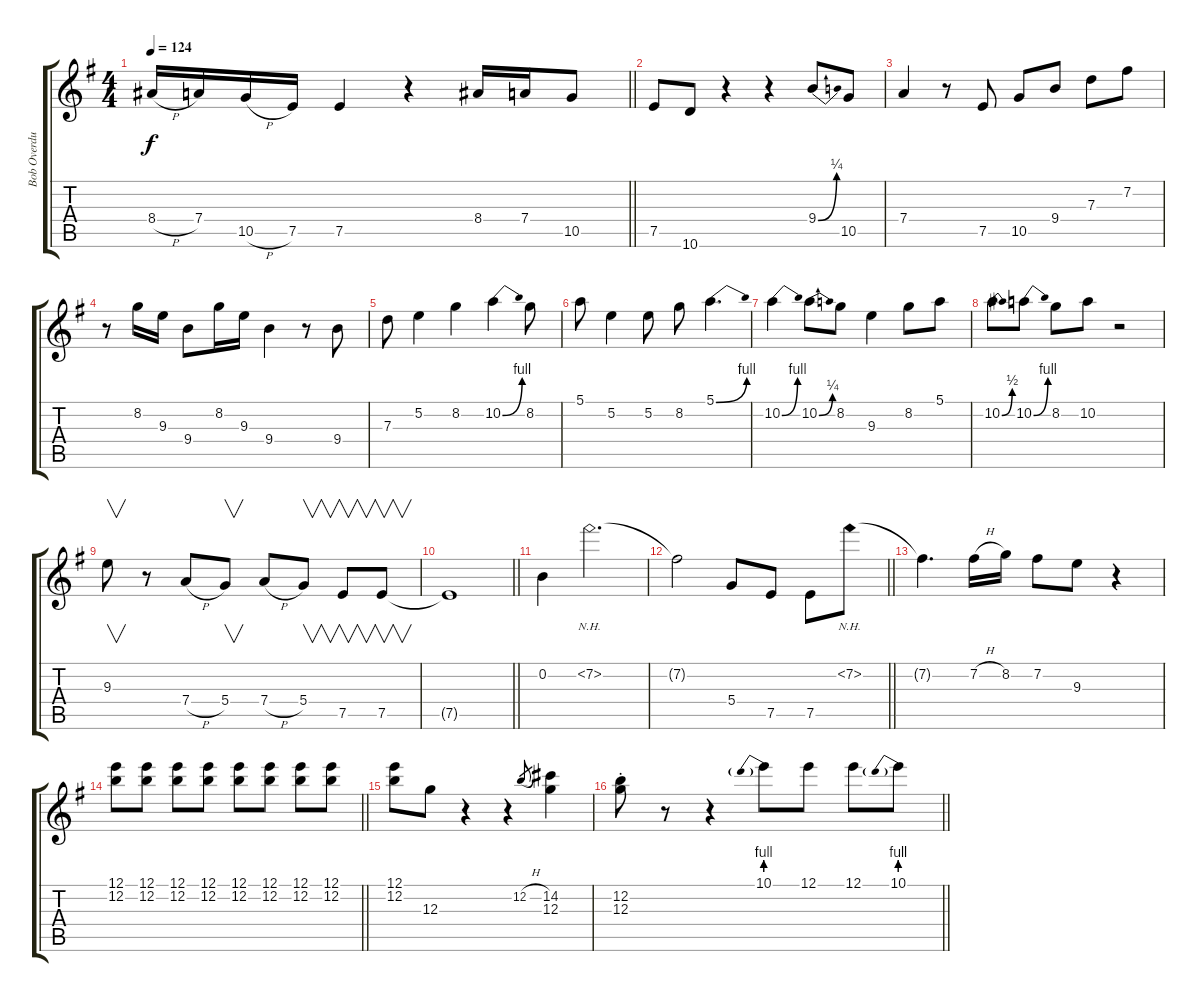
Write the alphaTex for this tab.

\track ("Bob Overdub" "Bob Overdu") {instrument electricguitarjazz}
\staff {score tabs}
\tuning (E4 B3 G3 D3 A2 E2) {hide}
\ts (4 4)
\tempo 124
\clef g2
\barLineRight lightlight
\ks g
8.4{h}.16{dy f} 7.4.16 10.5{h}.16 7.5.16 7.5.4 r.4 8.4.16 7.4.16 10.5.8 |
7.5.8 10.6.8 r.4 r.4 9.4{be (bend 0 0 60 1)}.8 10.5.8 |
7.4.4 r.8 7.5.8 10.5.8 9.4.8 7.3.8 7.2.8 |
r.8 8.2.16 9.3.16 9.4.8 8.2.16 9.3.16 9.4.4 r.8 9.4.8 |
7.3.8 5.2.4 8.2.4 10.2{be (bend 0 0 60 4)}.4 8.2.8 |
5.1.8 5.2.4 5.2.8 8.2.8 5.1{be (bend 0 0 60 4)}.4{d} |
10.2{be (bend 0 0 60 4)}.4 10.2{be (bend 0 0 60 1)}.8 8.2.8 9.3.4 8.2.8 5.1.8 |
10.2{be (bend 0 0 60 2)}.8 10.2{be (bend 0 0 60 4)}.8 8.2.8 10.2.8 r.2 |
9.3.8{v} r.8 7.4{h}.8 5.4.8{v} 7.4{h}.8 5.4.8{v} 7.5.8{v} 7.5.8{v} |
\barLineRight lightlight
7.5{t}.1 |
0.2.4 7.2{nh}.2{d} |
\barLineRight lightlight
7.2{t}.2 5.4.8 7.5.8 7.5.8 7.2{nh}.8 |
7.2{t}.4{d} 7.2{h}.16 8.2.16 7.2.8 9.3.8 r.4 |
\barLineRight lightlight
(12.1 12.2).8 (12.1 12.2).8 (12.1 12.2).8 (12.1 12.2).8 (12.1 12.2).8 (12.1 12.2).8 (12.1 12.2).8 (12.1 12.2).8 |
(12.1 12.2).8 12.3.8 r.4 r.4 12.2{h}.8{gr} (14.2 12.3).4 |
\barLineRight lightlight
(12.2{st} 12.3{st}).8 r.8 r.4 10.1{be (prebend 0 4 60 4)}.8 12.1.8 12.1.8 10.1{be (prebend 0 4 60 4)}.8
